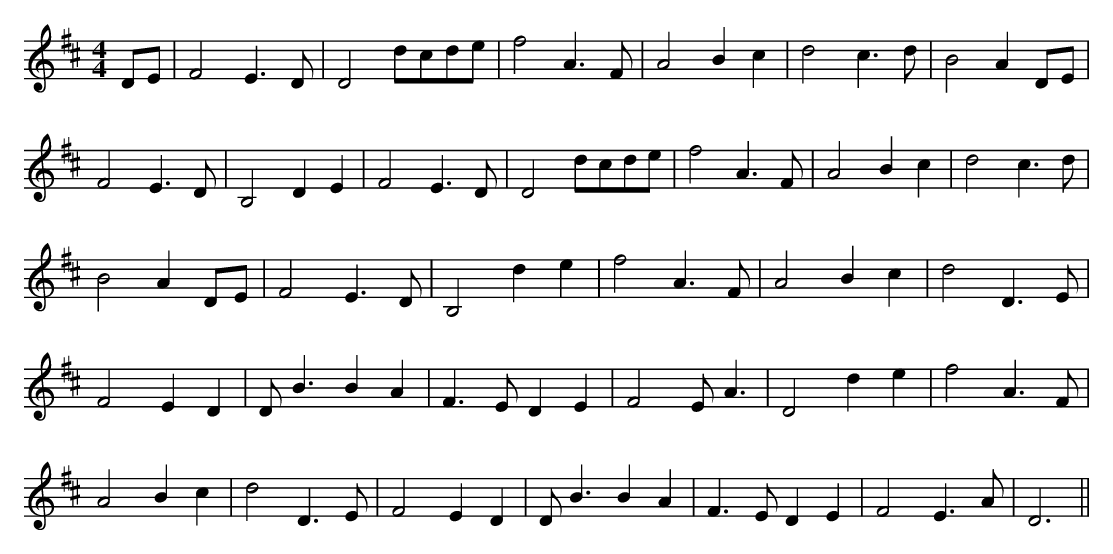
X:1
M:4/4
K:D
DE|F4 E3 D|D4 dcde|f4 A3 F|A4 B2 c2|d4 c3 d|B4 A2 DE|
F4 E3 D|B,4 D2 E2|F4 E3 D|D4 dcde|f4 A3 F|A4 B2 c2|d4 c3 d|
B4 A2 DE|F4 E3 D|B,4 d2 e2|f4 A3 F|A4 B2 c2|d4 D3 E|
F4 E2 D2|D B3 B2 A2|F3 E D2 E2|F4 E A3|D4 d2 e2|f4 A3 F|
A4 B2 c2|d4 D3 E|F4 E2 D2|D B3 B2 A2|F3 E D2 E2|F4 E3 A|D6||
